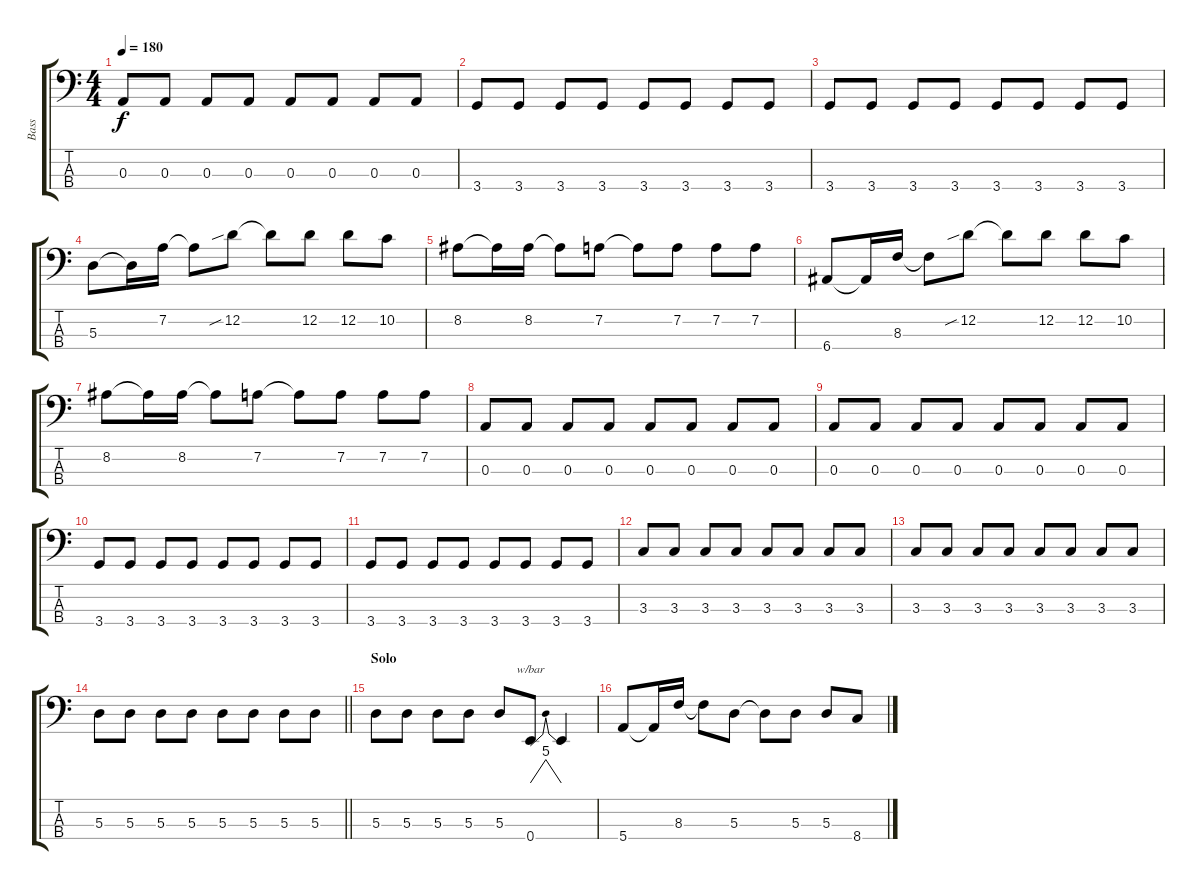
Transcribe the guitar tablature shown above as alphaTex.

\track ("Bass" "Bass") {instrument electricbassfinger}
\staff {score tabs}
\tuning (G2 D2 A1 E1) {hide}
\ts (4 4)
\tempo 180
\clef f4
\ks c
0.3.8{dy f} 0.3.8 0.3.8 0.3.8 0.3.8 0.3.8 0.3.8 0.3.8 |
3.4.8 3.4.8 3.4.8 3.4.8 3.4.8 3.4.8 3.4.8 3.4.8 |
3.4.8 3.4.8 3.4.8 3.4.8 3.4.8 3.4.8 3.4.8 3.4.8 |
5.3.8 5.3{t}.16 7.2.16 7.2{t}.8 12.2{sib}.8 12.2{t}.8 12.2.8 12.2.8 10.2.8 |
8.2.8 8.2{t}.16 8.2.16 8.2{t}.8 7.2.8 7.2{t}.8 7.2.8 7.2.8 7.2.8 |
6.4.8 6.4{t}.16 8.3.16 8.3{t}.8 12.2{sib}.8 12.2{t}.8 12.2.8 12.2.8 10.2.8 |
8.2.8 8.2{t}.16 8.2.16 8.2{t}.8 7.2.8 7.2{t}.8 7.2.8 7.2.8 7.2.8 |
0.3.8 0.3.8 0.3.8 0.3.8 0.3.8 0.3.8 0.3.8 0.3.8 |
0.3.8 0.3.8 0.3.8 0.3.8 0.3.8 0.3.8 0.3.8 0.3.8 |
3.4.8 3.4.8 3.4.8 3.4.8 3.4.8 3.4.8 3.4.8 3.4.8 |
3.4.8 3.4.8 3.4.8 3.4.8 3.4.8 3.4.8 3.4.8 3.4.8 |
3.3.8 3.3.8 3.3.8 3.3.8 3.3.8 3.3.8 3.3.8 3.3.8 |
3.3.8 3.3.8 3.3.8 3.3.8 3.3.8 3.3.8 3.3.8 3.3.8 |
\barLineRight lightlight
5.3.8 5.3.8 5.3.8 5.3.8 5.3.8 5.3.8 5.3.8 5.3.8 |
\section ("" "Solo")
5.3.8 5.3.8 5.3.8 5.3.8 5.3.8 0.4.8{tbe (dip default 0 0 30 20 60 0)} 0.4{t}.4 |
5.4.8 5.4{t}.16 8.3.16 8.3{t}.8 5.3.8 5.3{t}.8 5.3.8 5.3.8 8.4.8
